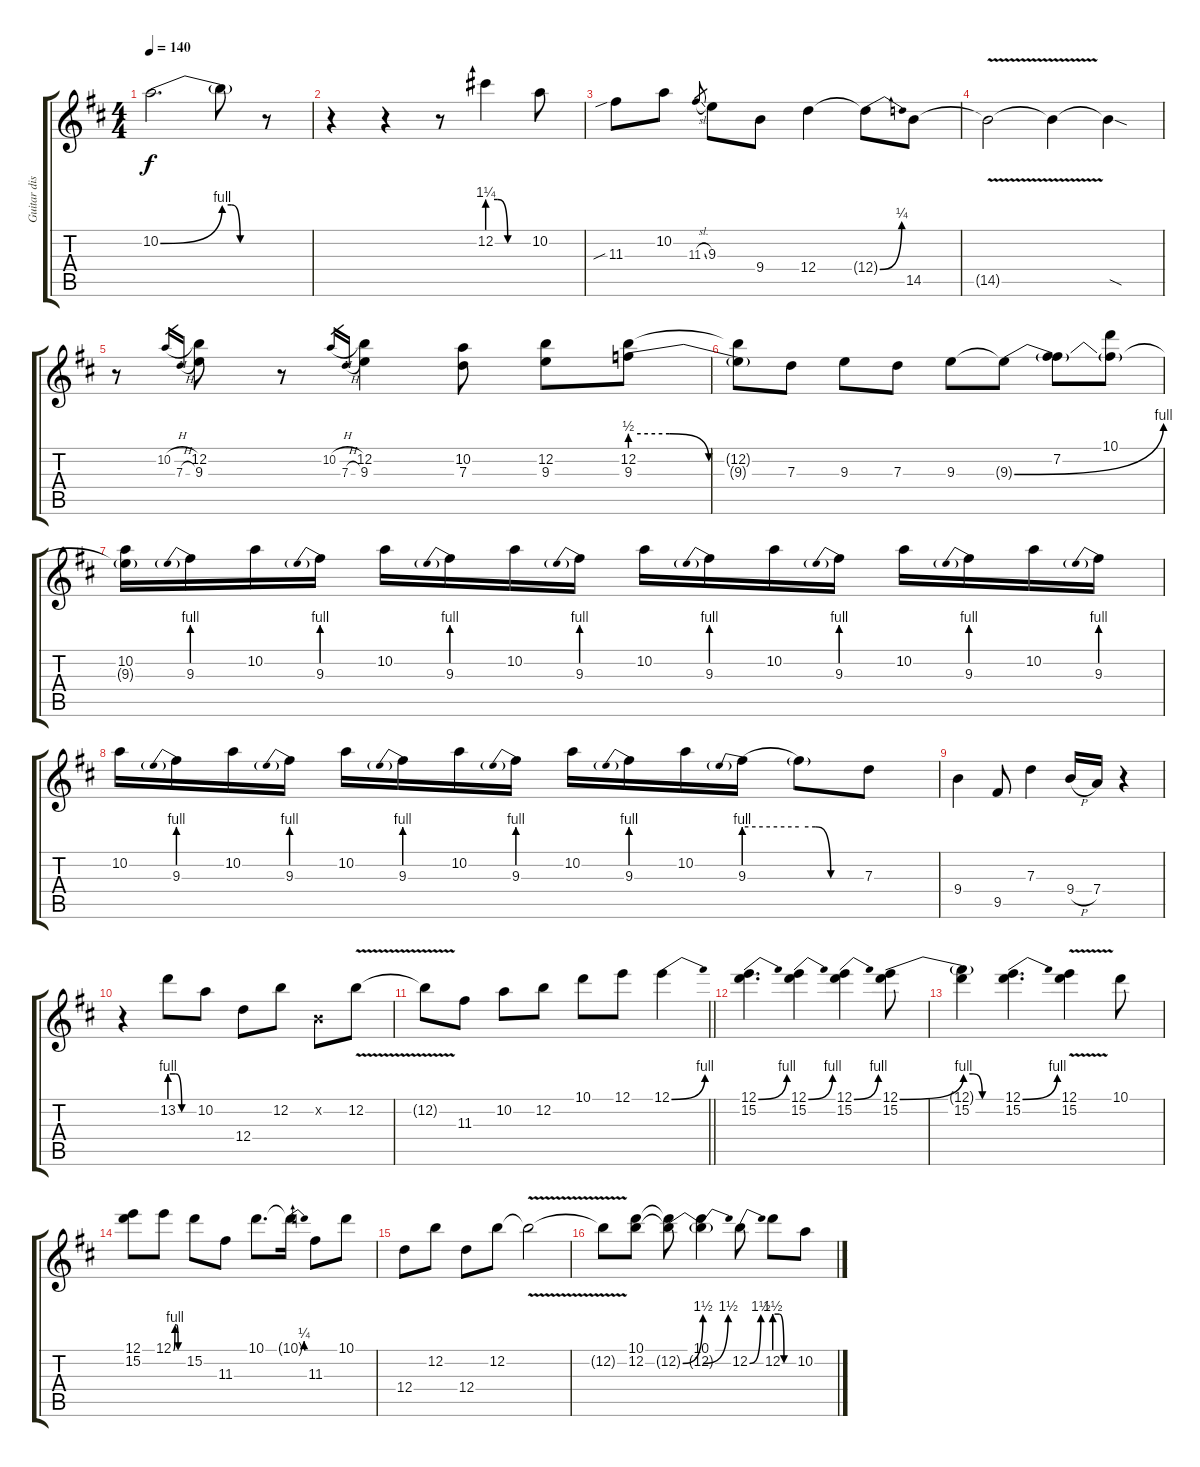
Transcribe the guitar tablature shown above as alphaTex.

\track ("Guitar disto" "Guitar dis") {instrument distortionguitar}
\staff {score tabs}
\tuning (E4 B3 G3 D3 A2 E2) {hide}
\ts (4 4)
\tempo 140
\clef g2
\ks d
10.2{be (bend 0 0 60 4)}.2{d dy f} 10.2{be (custom 0 4 15 4 30 0 60 0) t}.8 r.8 |
r.4 r.4 r.8 12.2{be (custom 0 5 15 5 30 0 60 0)}.4 10.2.8 |
11.3{sib}.8 10.2.8 11.3{sl}.8{gr} 9.3.8 9.4.8 12.4.4 12.4{be (bend 0 0 60 1) t}.8 14.5.8 |
14.5{v t}.2 14.5{t}.4 14.5{sod t}.4 |
r.8 10.2{h}.16{gr} 7.3{h}.16{gr} (12.2 9.3).8 r.8 10.2{h}.16{gr} 7.3{h}.16{gr} (12.2 9.3).4 (10.2 7.3).8 (12.2 9.3).8 (12.2 9.3{be (custom 0 2 15 2 30 0 60 0)}).8 |
(12.2{t} 9.3{t}).8 7.3.8 9.3.8 7.3.8 9.3.8 9.3{be (bend 0 0 60 4) t}.8 (7.2 9.3{t}).8 (10.1 9.3{t}).8 |
(10.2 9.3{t}).16 9.3{be (prebend 0 4 60 4)}.16 10.2.16 9.3{be (prebend 0 4 60 4)}.16 10.2.16 9.3{be (prebend 0 4 60 4)}.16 10.2.16 9.3{be (prebend 0 4 60 4)}.16 10.2.16 9.3{be (prebend 0 4 60 4)}.16 10.2.16 9.3{be (prebend 0 4 60 4)}.16 10.2.16 9.3{be (prebend 0 4 60 4)}.16 10.2.16 9.3{be (prebend 0 4 60 4)}.16 |
10.2.16 9.3{be (prebend 0 4 60 4)}.16 10.2.16 9.3{be (prebend 0 4 60 4)}.16 10.2.16 9.3{be (prebend 0 4 60 4)}.16 10.2.16 9.3{be (prebend 0 4 60 4)}.16 10.2.16 9.3{be (prebend 0 4 60 4)}.16 10.2.16 9.3{be (prebend 0 4 60 4)}.16 9.3{be (custom 0 4 15 4 30 0 60 0) t}.8 7.3.8 |
9.4.4 9.5.8 7.3.4 9.4{h}.16 7.4.16 r.4 |
r.4 13.2{be (custom 0 4 15 4 30 0 60 0)}.8 10.2.8 12.4.8 12.2.8 0.2{x}.8 12.2{v}.8 |
\barLineRight lightlight
12.2{t}.8 11.3.8 10.2.8 12.2.8 10.1.8 12.1.8 12.1{be (bend 0 0 60 4)}.4 |
(12.1{be (bend 0 0 60 4)} 15.2).4{d} (12.1{be (bend 0 0 60 4)} 15.2).4 (12.1{be (bend 0 0 60 4)} 15.2).4 (12.1{be (bend 0 0 60 4)} 15.2).8 |
(12.1{be (custom 0 4 15 4 30 0 60 0) t} 15.2).4 (12.1{be (bend 0 0 60 4)} 15.2).4{d} (12.1{v} 15.2{v}).4 10.1.8 |
(12.1 15.2).8 12.1{be (custom 0 0 10 4 20 4 30 0 60 0)}.8 15.2.8 11.3.8 10.1.8{d} 10.1{be (bend 0 0 60 1) t}.16 11.3.8 10.1.8 |
12.4.8 12.2.8 12.4.8 12.2.8 12.2{v t}.2 |
12.2{t}.8 (10.1 12.2).8 (10.1{t} 12.2{be (bend 0 0 60 6) t}).8 (10.1 12.2{be (bend 0 0 60 6) t}).4 12.2{be (bend 0 0 60 6)}.8 12.2{be (custom 0 6 15 6 30 0 60 0)}.8 10.2.8
